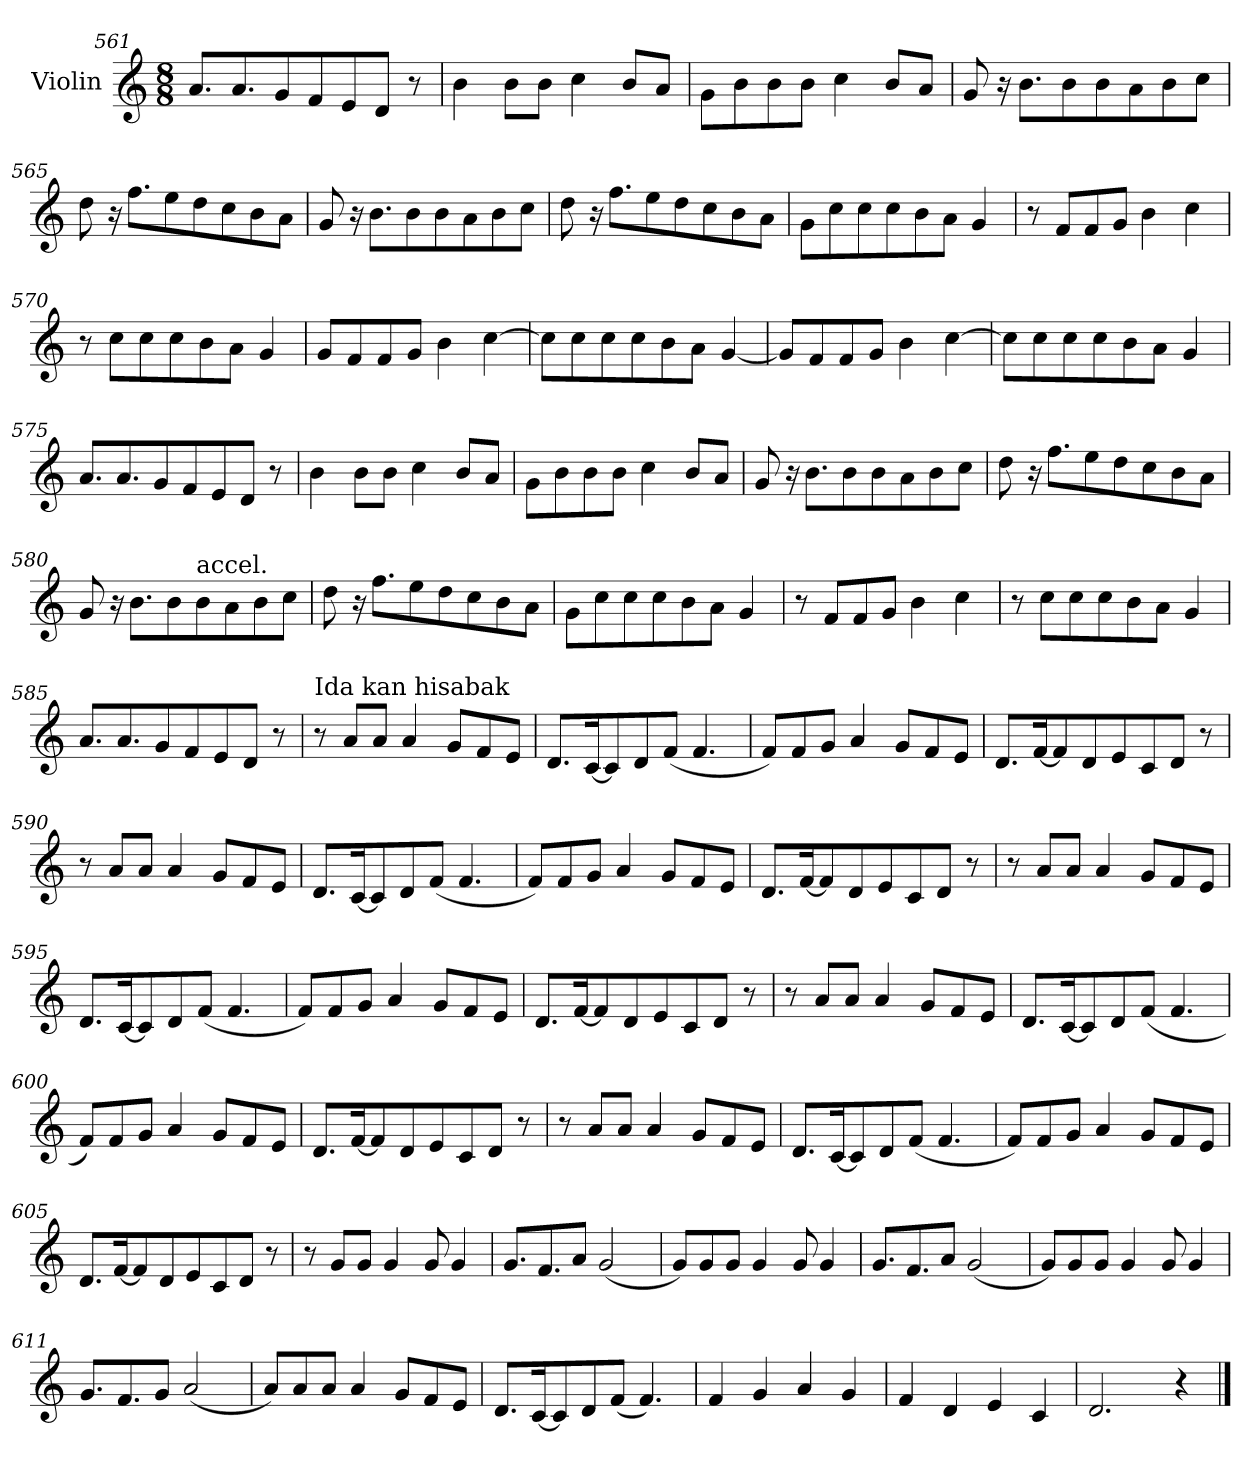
**kern
*part1
*staff1
*I"Violin
*clefG2
*k[]
*C:
*M8/8
=561
8.a/L
8.a/
8g/
8f/
8e/
8d/J
8r
=562
4b\
8b\L
8b\J
4cc\
8b/L
8a/J
!!LO:PB:g=z
=563
8g\L
8b\
8b\
8b\J
4cc\
8b/L
8a/J
=564
8g/
16r
8.b\L
8b\
8b\
8a\
8b\
8cc\J
!!LO:PB:g=z
=565
8dd\
16r
8.ff\L
8ee\
8dd\
8cc\
8b\
8a\J
=566
8g/
16r
8.b\L
8b\
8b\
8a\
8b\
8cc\J
=567
8dd\
16r
8.ff\L
8ee\
8dd\
8cc\
8b\
8a\J
=568
8g\L
8cc\
8cc\
8cc\
8b\
8a\J
4g/
!!LO:PB:g=z
=569
8r
8f/L
8f/
8g/J
4b\
4cc\
=570
8r
8cc\L
8cc\
8cc\
8b\
8a\J
4g/
!!LO:PB:g=z
=571
8g/L
8f/
8f/
8g/J
4b\
[4cc\
=572
8cc\L]
8cc\
8cc\
8cc\
8b\
8a\J
[4g/
!!LO:PB:g=z
=573
8g/L]
8f/
8f/
8g/J
4b\
[4cc\
=574
8cc\L]
8cc\
8cc\
8cc\
8b\
8a\J
4g/
!!LO:PB:g=z
=575
8.a/L
8.a/
8g/
8f/
8e/
8d/J
8r
=576
4b\
8b\L
8b\J
4cc\
8b/L
8a/J
!!LO:PB:g=z
=577
8g\L
8b\
8b\
8b\J
4cc\
8b/L
8a/J
=578
8g/
16r
8.b\L
8b\
8b\
8a\
8b\
8cc\J
!!LO:PB:g=z
=579
8dd\
16r
8.ff\L
8ee\
8dd\
8cc\
8b\
8a\J
=580
8g/
16r
8.b\L
8b\
!LO:TX:a:t=accel.
8b\
8a\
8b\
8cc\J
!!LO:PB:g=z
=581
8dd\
16r
8.ff\L
8ee\
8dd\
8cc\
8b\
8a\J
=582
8g\L
8cc\
8cc\
8cc\
8b\
8a\J
4g/
!!LO:PB:g=z
=583
8r
8f/L
8f/
8g/J
4b\
4cc\
=584
8r
8cc\L
8cc\
8cc\
8b\
8a\J
4g/
!!LO:PB:g=z
=585
8.a/L
8.a/
8g/
8f/
8e/
8d/J
8r
=586
*MM120
!LO:TX:a:t=Ida kan hisabak
8r
8a/L
8a/J
4a/
8g/L
8f/
8e/J
!!LO:PB:g=z
=587
8.d/L
[16c/K
8c/]
8d/
(8f/J
4.f/
=588
8f/L)
8f/
8g/J
4a/
8g/L
8f/
8e/J
!!LO:PB:g=z
=589
8.d/L
[16f/K
8f/]
8d/
8e/
8c/
8d/J
8r
=590
8r
8a/L
8a/J
4a/
8g/L
8f/
8e/J
!!LO:PB:g=z
=591
8.d/L
[16c/K
8c/]
8d/
(8f/J
4.f/
=592
8f/L)
8f/
8g/J
4a/
8g/L
8f/
8e/J
!!LO:PB:g=z
=593
8.d/L
[16f/K
8f/]
8d/
8e/
8c/
8d/J
8r
=594
8r
8a/L
8a/J
4a/
8g/L
8f/
8e/J
!!LO:PB:g=z
=595
8.d/L
[16c/K
8c/]
8d/
(8f/J
4.f/
=596
8f/L)
8f/
8g/J
4a/
8g/L
8f/
8e/J
!!LO:PB:g=z
=597
8.d/L
[16f/K
8f/]
8d/
8e/
8c/
8d/J
8r
=598
8r
8a/L
8a/J
4a/
8g/L
8f/
8e/J
=599
8.d/L
[16c/K
8c/]
8d/
(8f/J
4.f/
=600
8f/L)
8f/
8g/J
4a/
8g/L
8f/
8e/J
!!LO:PB:g=z
=601
8.d/L
[16f/K
8f/]
8d/
8e/
8c/
8d/J
8r
=602
8r
8a/L
8a/J
4a/
8g/L
8f/
8e/J
!!LO:PB:g=z
=603
8.d/L
[16c/K
8c/]
8d/
(8f/J
4.f/
=604
8f/L)
8f/
8g/J
4a/
8g/L
8f/
8e/J
!!LO:PB:g=z
=605
8.d/L
[16f/K
8f/]
8d/
8e/
8c/
8d/J
8r
=606
8r
8g/L
8g/J
4g/
8g/
4g/
!!LO:PB:g=z
=607
8.g/L
8.f/
8a/J
(2g/
=608
8g/L)
8g/
8g/J
4g/
8g/
4g/
!!LO:PB:g=z
=609
8.g/L
8.f/
8a/J
(2g/
=610
8g/L)
8g/
8g/J
4g/
8g/
4g/
=611
8.g/L
8.f/
8g/J
(2a/
!!LO:PB:g=z
=612
8a/L)
8a/
8a/J
4a/
8g/L
8f/
8e/J
=613
8.d/L
[16c/K
8c/]
8d/
(8f/J
4.f/)
!!LO:PB:g=z
=614
4f/
4g/
4a/
4g/
=615
4f/
4d/
4e/
4c/
=616
2.d/
4r
==
*-
